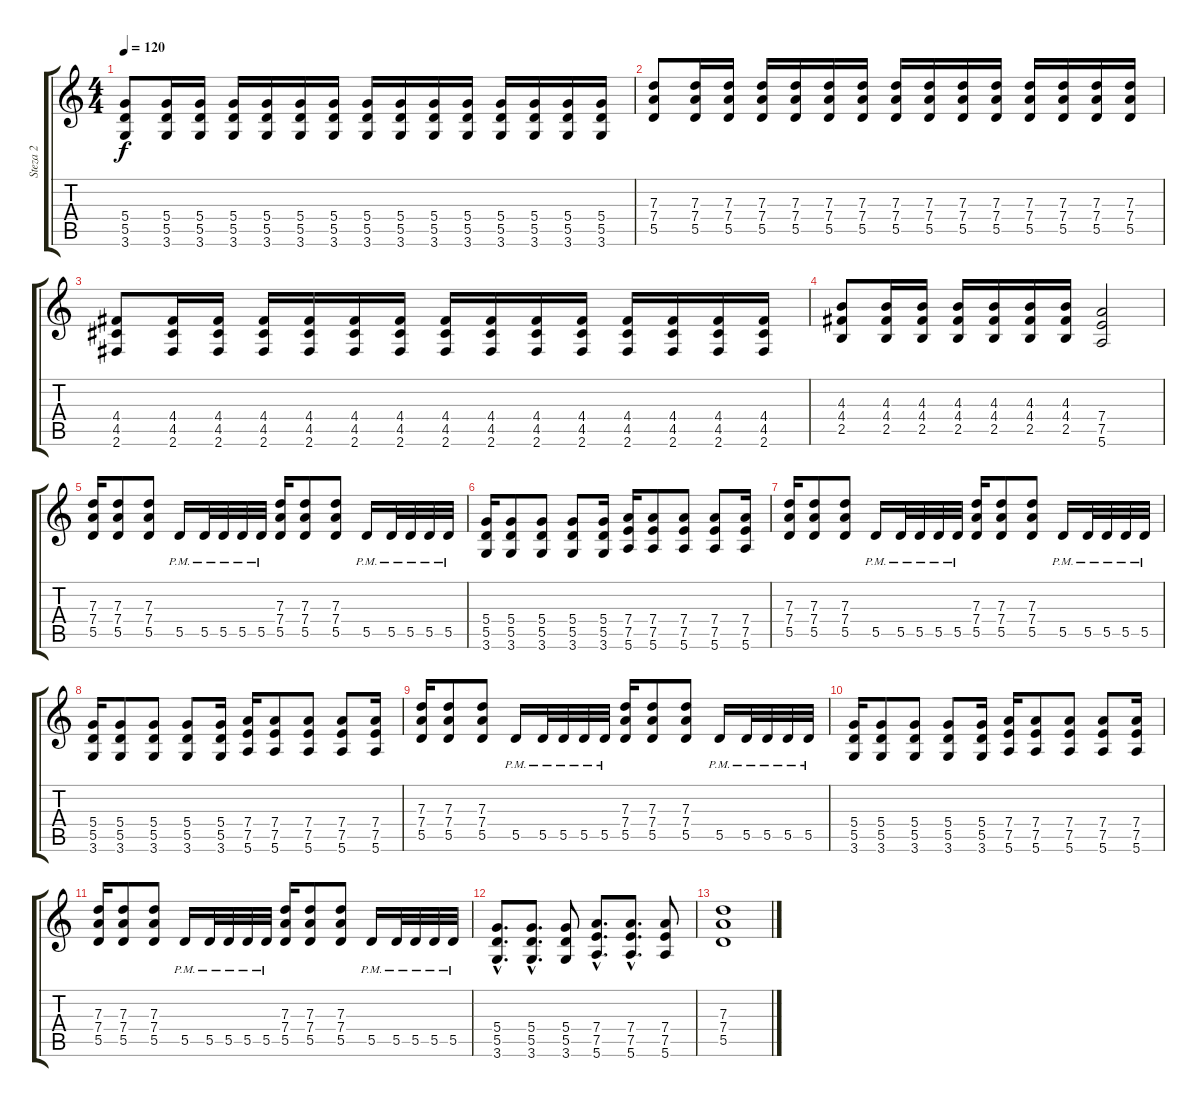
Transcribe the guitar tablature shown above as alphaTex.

\track ("Steza 2" "Steza 2") {instrument distortionguitar}
\staff {score tabs}
\tuning (E4 B3 G3 D3 A2 E2) {hide}
\ts (4 4)
\tempo 120
\clef g2
\ks c
(5.4 5.5 3.6).8{dy f} (5.4 5.5 3.6).16 (5.4 5.5 3.6).16 (5.4 5.5 3.6).16 (5.4 5.5 3.6).16 (5.4 5.5 3.6).16 (5.4 5.5 3.6).16 (5.4 5.5 3.6).16 (5.4 5.5 3.6).16 (5.4 5.5 3.6).16 (5.4 5.5 3.6).16 (5.4 5.5 3.6).16 (5.4 5.5 3.6).16 (5.4 5.5 3.6).16 (5.4 5.5 3.6).16 |
(7.3 7.4 5.5).8 (7.3 7.4 5.5).16 (7.3 7.4 5.5).16 (7.3 7.4 5.5).16 (7.3 7.4 5.5).16 (7.3 7.4 5.5).16 (7.3 7.4 5.5).16 (7.3 7.4 5.5).16 (7.3 7.4 5.5).16 (7.3 7.4 5.5).16 (7.3 7.4 5.5).16 (7.3 7.4 5.5).16 (7.3 7.4 5.5).16 (7.3 7.4 5.5).16 (7.3 7.4 5.5).16 |
(4.4 4.5 2.6).8 (4.4 4.5 2.6).16 (4.4 4.5 2.6).16 (4.4 4.5 2.6).16 (4.4 4.5 2.6).16 (4.4 4.5 2.6).16 (4.4 4.5 2.6).16 (4.4 4.5 2.6).16 (4.4 4.5 2.6).16 (4.4 4.5 2.6).16 (4.4 4.5 2.6).16 (4.4 4.5 2.6).16 (4.4 4.5 2.6).16 (4.4 4.5 2.6).16 (4.4 4.5 2.6).16 |
(4.3 4.4 2.5).8 (4.3 4.4 2.5).16 (4.3 4.4 2.5).16 (4.3 4.4 2.5).16 (4.3 4.4 2.5).16 (4.3 4.4 2.5).16 (4.3 4.4 2.5).16 (7.4 7.5 5.6).2 |
(7.3 7.4 5.5).16 (7.3 7.4 5.5).8 (7.3 7.4 5.5).8 5.5{pm}.16 5.5{pm}.32 5.5{pm}.32 5.5{pm}.32 5.5{pm}.32 (7.3 7.4 5.5).16 (7.3 7.4 5.5).8 (7.3 7.4 5.5).8 5.5{pm}.16 5.5{pm}.32 5.5{pm}.32 5.5{pm}.32 5.5{pm}.32 |
(5.4 5.5 3.6).16 (5.4 5.5 3.6).8 (5.4 5.5 3.6).8 (5.4 5.5 3.6).8 (5.4 5.5 3.6).16 (7.4 7.5 5.6).16 (7.4 7.5 5.6).8 (7.4 7.5 5.6).8 (7.4 7.5 5.6).8 (7.4 7.5 5.6).16 |
(7.3 7.4 5.5).16 (7.3 7.4 5.5).8 (7.3 7.4 5.5).8 5.5{pm}.16 5.5{pm}.32 5.5{pm}.32 5.5{pm}.32 5.5{pm}.32 (7.3 7.4 5.5).16 (7.3 7.4 5.5).8 (7.3 7.4 5.5).8 5.5{pm}.16 5.5{pm}.32 5.5{pm}.32 5.5{pm}.32 5.5{pm}.32 |
(5.4 5.5 3.6).16 (5.4 5.5 3.6).8 (5.4 5.5 3.6).8 (5.4 5.5 3.6).8 (5.4 5.5 3.6).16 (7.4 7.5 5.6).16 (7.4 7.5 5.6).8 (7.4 7.5 5.6).8 (7.4 7.5 5.6).8 (7.4 7.5 5.6).16 |
(7.3 7.4 5.5).16 (7.3 7.4 5.5).8 (7.3 7.4 5.5).8 5.5{pm}.16 5.5{pm}.32 5.5{pm}.32 5.5{pm}.32 5.5{pm}.32 (7.3 7.4 5.5).16 (7.3 7.4 5.5).8 (7.3 7.4 5.5).8 5.5{pm}.16 5.5{pm}.32 5.5{pm}.32 5.5{pm}.32 5.5{pm}.32 |
(5.4 5.5 3.6).16 (5.4 5.5 3.6).8 (5.4 5.5 3.6).8 (5.4 5.5 3.6).8 (5.4 5.5 3.6).16 (7.4 7.5 5.6).16 (7.4 7.5 5.6).8 (7.4 7.5 5.6).8 (7.4 7.5 5.6).8 (7.4 7.5 5.6).16 |
(7.3 7.4 5.5).16 (7.3 7.4 5.5).8 (7.3 7.4 5.5).8 5.5{pm}.16 5.5{pm}.32 5.5{pm}.32 5.5{pm}.32 5.5{pm}.32 (7.3 7.4 5.5).16 (7.3 7.4 5.5).8 (7.3 7.4 5.5).8 5.5{pm}.16 5.5{pm}.32 5.5{pm}.32 5.5{pm}.32 5.5{pm}.32 |
(5.4{hac} 5.5{hac} 3.6{hac}).8{d} (5.4{hac} 5.5{hac} 3.6{hac}).8{d} (5.4 5.5 3.6).8 (7.4{hac} 7.5{hac} 5.6{hac}).8{d} (7.4{hac} 7.5{hac} 5.6{hac}).8{d} (7.4 7.5 5.6).8 |
(7.3 7.4 5.5).1
